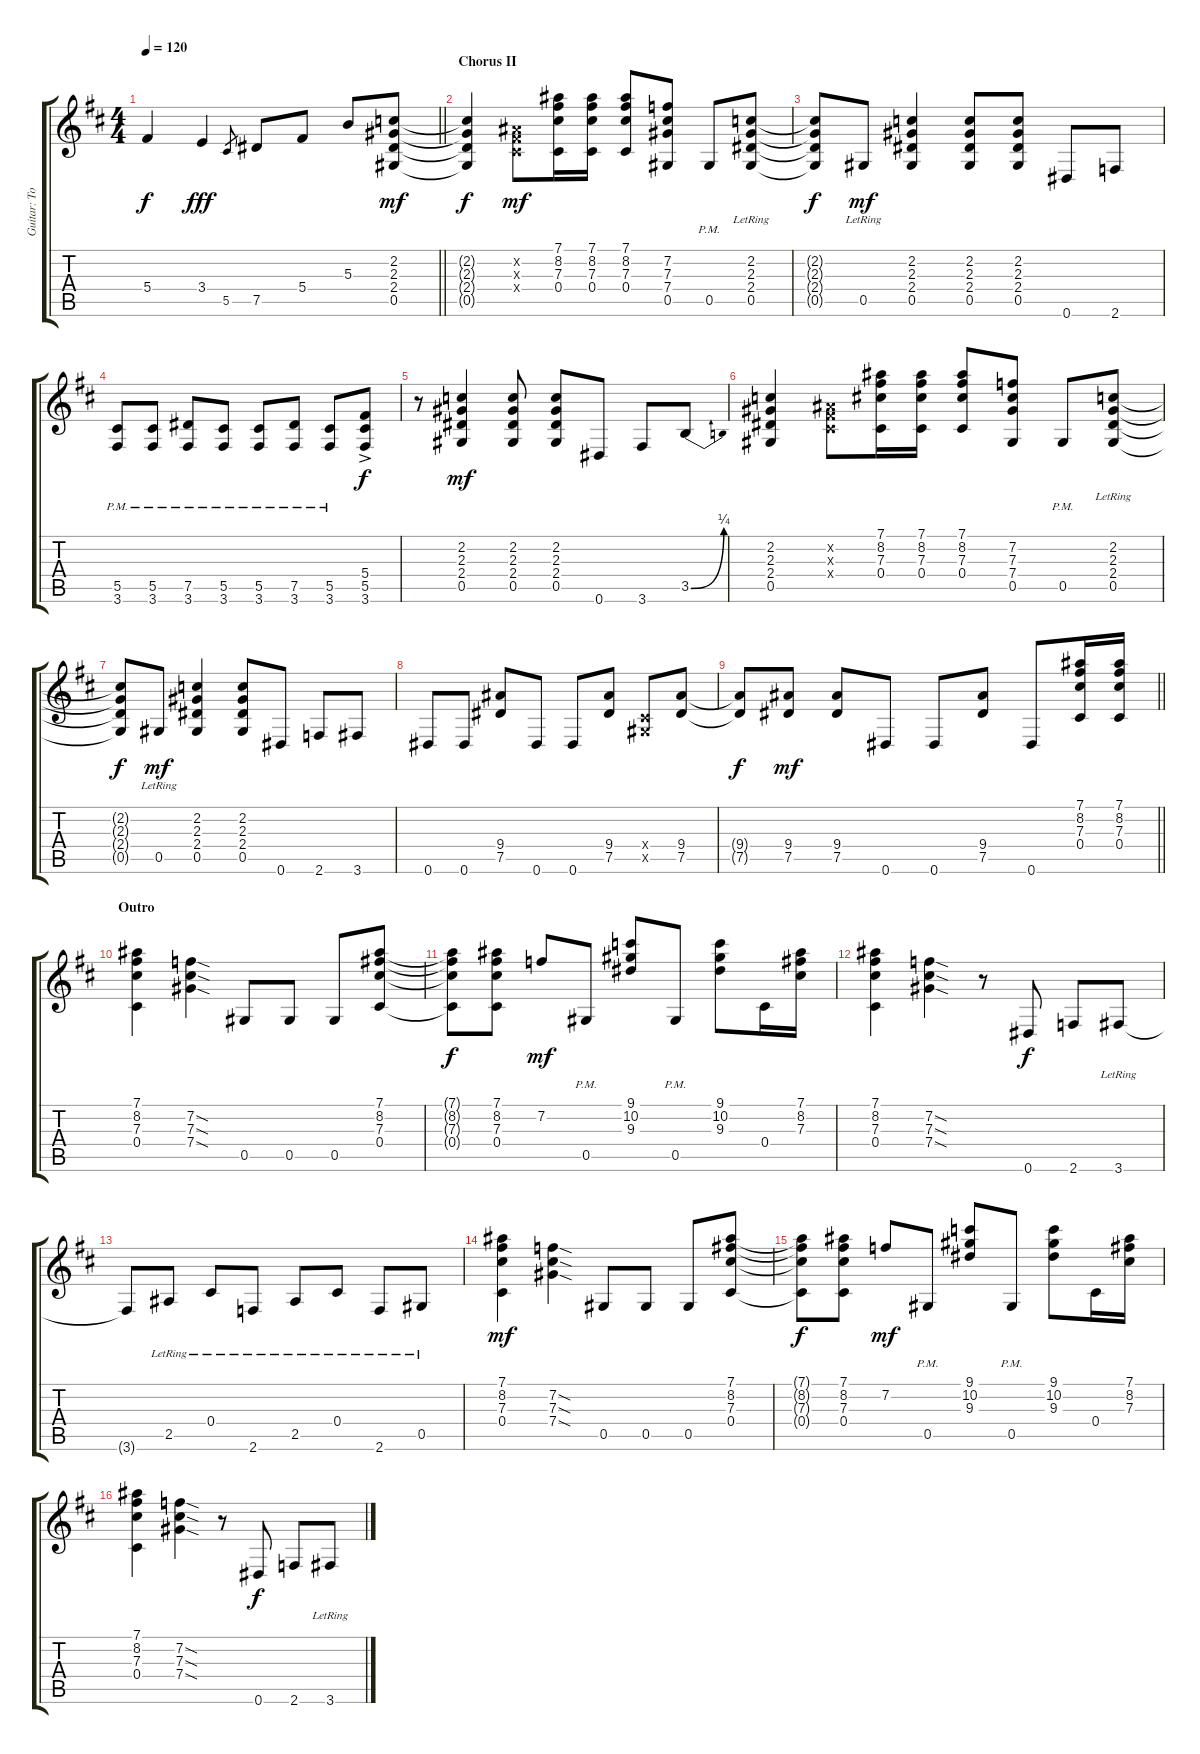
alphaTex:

\track ("Guitar: Tony" "Guitar: To") {instrument distortionguitar}
\staff {score tabs}
\tuning (Eb4 Bb3 Gb3 Db3 Ab2 Eb2) {hide}
\ts (4 4)
\tempo 120
\clef g2
\barLineRight lightlight
\ks d
5.4{t}.4{dy f} 3.4.4{dy fff} 5.5.8{gr} 7.5.8 5.4.8 5.3.8 (2.2 2.3 2.4 0.5).8{dy mf} |
\section ("" "Chorus II")
(2.2{t} 2.3{t} 2.4{t} 0.5{t}).4{dy f} (0.2{x} 0.3{x} 0.4{x}).8{dy mf} (7.1 8.2 7.3 0.4).16 (7.1 8.2 7.3 0.4).16 (7.1 8.2 7.3 0.4).8 (7.2 7.3 7.4 0.5).8 0.5{pm}.8 (2.2{lr} 2.3 2.4 0.5).8 |
(2.2{t} 2.3{t} 2.4{t} 0.5{t}).8{dy f} 0.5{lr}.8{dy mf} (2.2 2.3 2.4 0.5).4 (2.2 2.3 2.4 0.5).8 (2.2 2.3 2.4 0.5).8 0.6.8 2.6.8 |
(5.5{pm} 3.6{pm}).8 (5.5{pm} 3.6{pm}).8 (7.5{pm} 3.6{pm}).8 (5.5{pm} 3.6{pm}).8 (5.5{pm} 3.6{pm}).8 (7.5{pm} 3.6{pm}).8 (5.5{pm} 3.6{pm}).8 (5.4{ac} 5.5{ac} 3.6{ac}).8{dy f} |
r.8 (2.2 2.3 2.4 0.5).4{dy mf} (2.2 2.3 2.4 0.5).8 (2.2 2.3 2.4 0.5).8 0.6.8 3.6.8 3.5{be (bend 0 0 60 1)}.8 |
(2.2 2.3 2.4 0.5).4 (0.2{x} 0.3{x} 0.4{x}).8 (7.1 8.2 7.3 0.4).16 (7.1 8.2 7.3 0.4).16 (7.1 8.2 7.3 0.4).8 (7.2 7.3 7.4 0.5).8 0.5{pm}.8 (2.2{lr} 2.3 2.4 0.5).8 |
(2.2{t} 2.3{t} 2.4{t} 0.5{t}).8{dy f} 0.5{lr}.8{dy mf} (2.2 2.3 2.4 0.5).4 (2.2 2.3 2.4 0.5).8 0.6.8 2.6.8 3.6.8 |
0.6.8 0.6.8 (9.4 7.5).8 0.6.8 0.6.8 (9.4 7.5).8 (0.4{x} 0.5{x}).8 (9.4 7.5).8 |
\barLineRight lightlight
(9.4{t} 7.5{t}).8{dy f} (9.4 7.5).8{dy mf} (9.4 7.5).8 0.6.8 0.6.8 (9.4 7.5).8 0.6.8 (7.1 8.2 7.3 0.4).16 (7.1 8.2 7.3 0.4).16 |
\section ("" "Outro")
(7.1 8.2 7.3 0.4).4 (7.2{sod} 7.3{sod} 7.4{sod}).4 0.5.8 0.5.8 0.5.8 (7.1 8.2 7.3 0.4).8 |
(7.1{t} 8.2{t} 7.3{t} 0.4{t}).8{dy f} (7.1 8.2 7.3 0.4).8 7.2.8{dy mf} 0.5{pm}.8 (9.1 10.2 9.3).8 0.5{pm}.8 (9.1 10.2 9.3).8 0.4.16 (7.1 8.2 7.3).16 |
(7.1 8.2 7.3 0.4).4 (7.2{sod} 7.3{sod} 7.4{sod}).4 r.8 0.6.8{dy f} 2.6.8 3.6{lr}.8 |
3.6{t}.8 2.5{lr}.8 0.4{lr}.8 2.6{lr}.8 2.5{lr}.8 0.4{lr}.8 2.6{lr}.8 0.5{lr}.8 |
(7.1 8.2 7.3 0.4).4{dy mf} (7.2{sod} 7.3{sod} 7.4{sod}).4 0.5.8 0.5.8 0.5.8 (7.1 8.2 7.3 0.4).8 |
(7.1{t} 8.2{t} 7.3{t} 0.4{t}).8{dy f} (7.1 8.2 7.3 0.4).8 7.2.8{dy mf} 0.5{pm}.8 (9.1 10.2 9.3).8 0.5{pm}.8 (9.1 10.2 9.3).8 0.4.16 (7.1 8.2 7.3).16 |
(7.1 8.2 7.3 0.4).4 (7.2{sod} 7.3{sod} 7.4{sod}).4 r.8 0.6.8{dy f} 2.6.8 3.6{lr}.8
